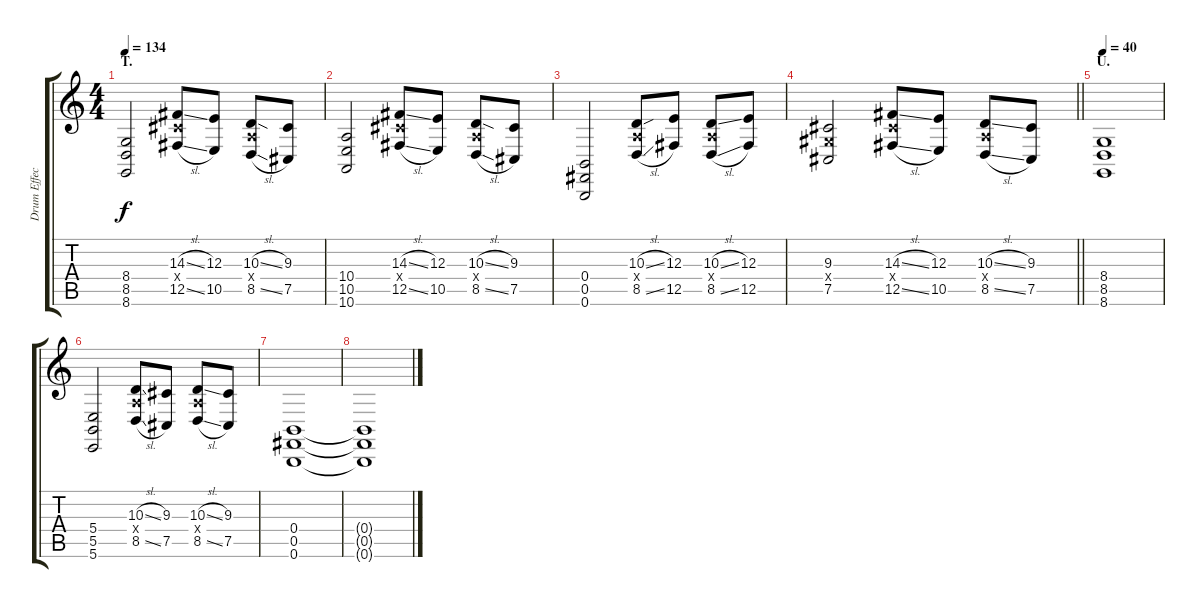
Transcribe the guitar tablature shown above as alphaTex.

\track ("Drum Effects" "Drum Effec") {instrument reversecymbal}
\staff {score tabs}
\tuning (Db4 Ab3 E3 B2 Gb2 B1) {hide}
\ts (4 4)
\section ("" "T.")
\tempo 134
\clef g2
\ks c
(8.4 8.5 8.6).2{dy f volume 12 balance 0 instrument distortionguitar} (14.3{sl} 14.4{x} 12.5{sl}).8 (12.3 10.5).8 (10.3{sl} 10.4{x} 8.5{sl}).8 (9.3 7.5).8 |
(10.4 10.5 10.6).2 (14.3{sl} 14.4{x} 12.5{sl}).8 (12.3 10.5).8 (10.3{sl} 10.4{x} 8.5{sl}).8 (9.3 7.5).8 |
(0.4 0.5 0.6).2 (10.3{sl} 10.4{x} 8.5{sl}).8 (12.3 12.5).8 (10.3{sl} 10.4{x} 8.5{sl}).8 (12.3 12.5).8 |
\barLineRight lightlight
(9.3 9.4{x} 7.5).2 (14.3{sl} 14.4{x} 12.5{sl}).8 (12.3 10.5).8 (10.3{sl} 10.4{x} 8.5{sl}).8 (9.3 7.5).8 |
\section ("" "U.")
\tempo 40
(8.4 8.5 8.6).1 |
(5.4 5.5 5.6).2 (10.3{sl} 10.4{x} 8.5{sl}).8 (9.3 7.5).8 (10.3{sl} 10.4{x} 8.5{sl}).8 (9.3 7.5).8 |
(0.4 0.5 0.6).1 |
(0.4{t} 0.5{t} 0.6{t}).1
